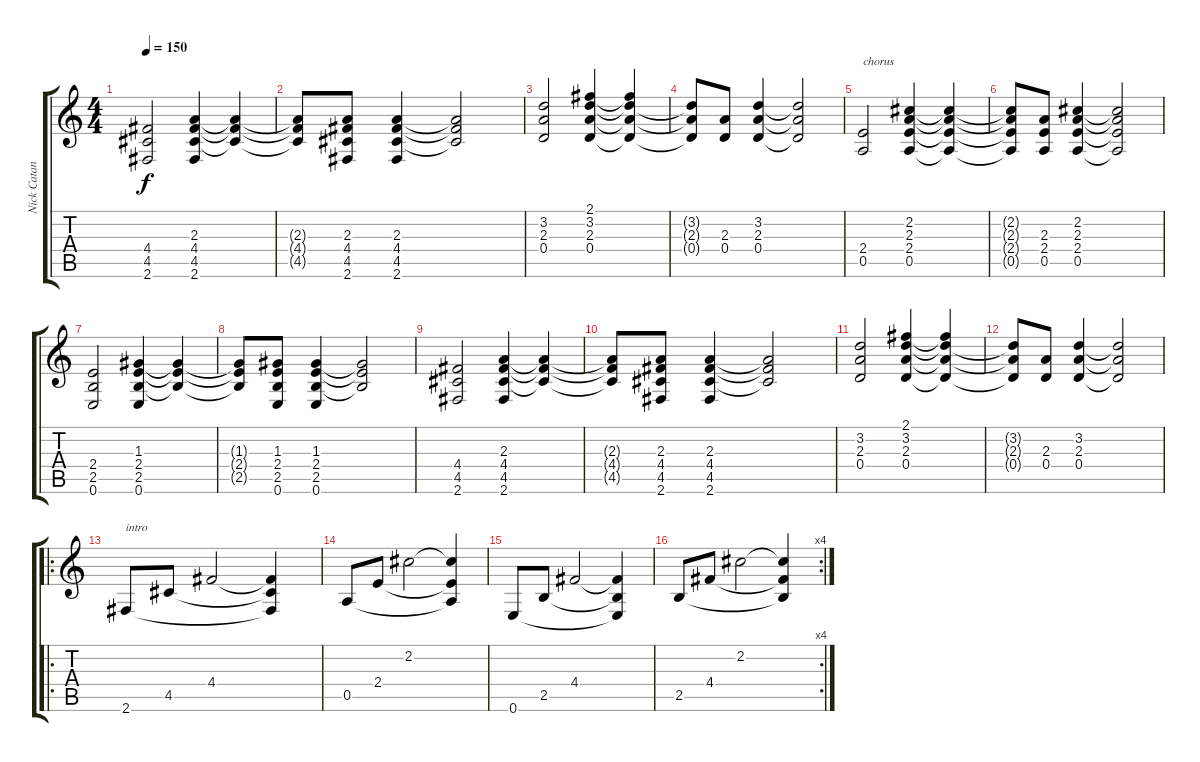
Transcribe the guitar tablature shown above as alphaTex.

\track ("Nick Catanese (Rhythm Guitar)" "Nick Catan") {instrument acousticguitarsteel}
\staff {score tabs}
\tuning (E4 B3 G3 D3 A2 E2) {hide}
\ts (4 4)
\tempo 150
\clef g2
\ks c
(4.4 4.5 2.6).2{dy f} (2.3 4.4 4.5 2.6).4 (2.3{t} 4.4{t} 4.5{t}).4 |
(2.3{t} 4.4{t} 4.5{t}).8 (2.3 4.4 4.5 2.6).8 (2.3 4.4 4.5 2.6).4 (2.3{t} 4.4{t} 4.5{t}).2 |
(3.2 2.3 0.4).2 (2.1 3.2 2.3 0.4).4 (2.1{t} 3.2{t} 2.3{t} 0.4{t}).4 |
(3.2{t} 2.3{t} 0.4{t}).8 (2.3 0.4).8 (3.2 2.3 0.4).4 (3.2{t} 2.3{t} 0.4{t}).2 |
(2.4 0.5).2{txt "chorus" volume 10} (2.2 2.3 2.4 0.5).4 (2.2{t} 2.3{t} 2.4{t} 0.5{t}).4 |
(2.2{t} 2.3{t} 2.4{t} 0.5{t}).8 (2.3 2.4 0.5).8 (2.2 2.3 2.4 0.5).4 (2.2{t} 2.3{t} 2.4{t} 0.5{t}).2 |
(2.4 2.5 0.6).2 (1.3 2.4 2.5 0.6).4 (1.3{t} 2.4{t} 2.5{t}).4 |
(1.3{t} 2.4{t} 2.5{t}).8 (1.3 2.4 2.5 0.6).8 (1.3 2.4 2.5 0.6).4 (1.3{t} 2.4{t} 2.5{t}).2 |
(4.4 4.5 2.6).2 (2.3 4.4 4.5 2.6).4 (2.3{t} 4.4{t} 4.5{t}).4 |
(2.3{t} 4.4{t} 4.5{t}).8 (2.3 4.4 4.5 2.6).8 (2.3 4.4 4.5 2.6).4 (2.3{t} 4.4{t} 4.5{t}).2 |
(3.2 2.3 0.4).2 (2.1 3.2 2.3 0.4).4 (2.1{t} 3.2{t} 2.3{t} 0.4{t}).4 |
(3.2{t} 2.3{t} 0.4{t}).8 (2.3 0.4).8 (3.2 2.3 0.4).4 (3.2{t} 2.3{t} 0.4{t}).2 |
\ro
2.6.8{txt "intro"} 4.5.8 4.4.2 (4.4{t} 4.5{t} 2.6{t}).4 |
0.5.8 2.4.8 2.2.2 (2.2{t} 2.4{t} 0.5{t}).4 |
0.6.8 2.5.8 4.4.2 (4.4{t} 2.5{t} 0.6{t}).4 |
\rc 4
2.5.8 4.4.8 2.2.2 (2.2{t} 4.4{t} 2.5{t}).4
